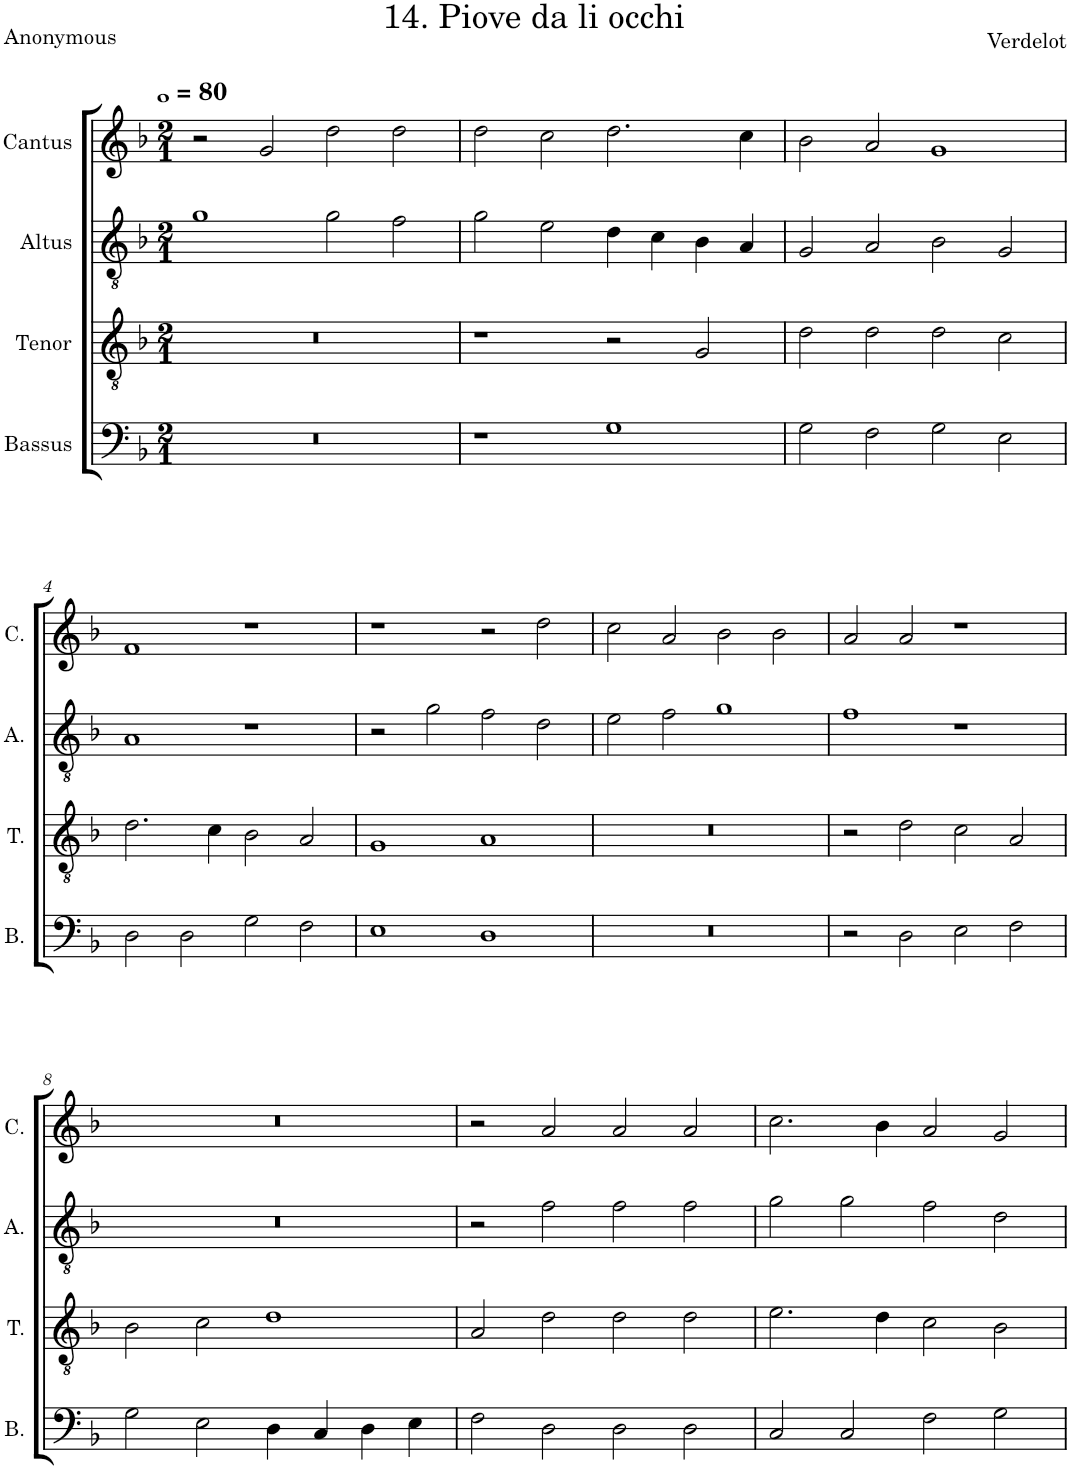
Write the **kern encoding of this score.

**kern	**kern	**kern	**kern
*part4	*part3	*part2	*part1
*staff4	*staff3	*staff2	*staff1
*I"Bassus	*I"Tenor	*I"Altus	*I"Cantus
*I'B.	*I'T.	*I'A.	*I'C.
*clefF4	*clefGv2	*clefGv2	*clefG2
*k[b-]	*k[b-]	*k[b-]	*k[b-]
*M2/1	*M2/1	*M2/1	*M2/1
*MM320	*MM320	*MM320	*MM320
=1	=1	=1	=1
0r	0r	1g	2r
.	.	.	2g/
.	.	2g\	2dd\
.	.	2f\	2dd\
=2	=2	=2	=2
1r	1r	2g\	2dd\
.	.	2e\	2cc\
1G	2r	4d\	2.dd\
.	.	4c\	.
.	2G/	4B-\	.
.	.	4A/	4cc\
=3	=3	=3	=3
2G\	2d\	2G/	2b-\
2F\	2d\	2A/	2a/
2G\	2d\	2B-\	1g
2E\	2c\	2G/	.
!!LO:LB:g=z
=4	=4	=4	=4
2D\	2.d\	1A	1f
2D\	.	.	.
.	4c\	.	.
2G\	2B-\	1r	1r
2F\	2A/	.	.
=5	=5	=5	=5
1E	1G	2r	1r
.	.	2g\	.
1D	1A	2f\	2r
.	.	2d\	2dd\
=6	=6	=6	=6
0r	0r	2e\	2cc\
.	.	2f\	2a/
.	.	1g	2b-\
.	.	.	2b-\
=7	=7	=7	=7
2r	2r	1f	2a/
2D\	2d\	.	2a/
2E\	2c\	1r	1r
2F\	2A/	.	.
!!LO:LB:g=z
=8	=8	=8	=8
2G\	2B-\	0r	0r
2E\	2c\	.	.
4D\	1d	.	.
4C/	.	.	.
4D\	.	.	.
4E\	.	.	.
=9	=9	=9	=9
2F\	2A/	2r	2r
2D\	2d\	2f\	2a/
2D\	2d\	2f\	2a/
2D\	2d\	2f\	2a/
=10	=10	=10	=10
2C/	2.e\	2g\	2.cc\
2C/	.	2g\	.
.	4d\	.	4b-\
2F\	2c\	2f\	2a/
2G\	2B-\	2d\	2g/
=	=	=	=
*-	*-	*-	*-
